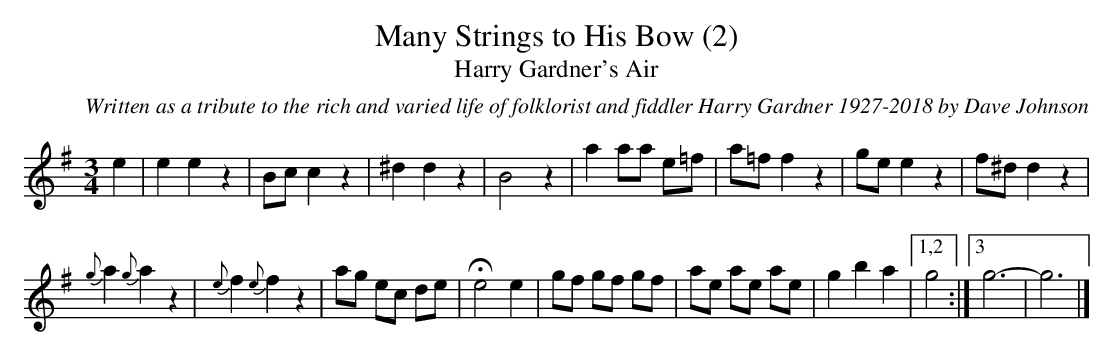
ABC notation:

X:1
T:Many Strings to His Bow (2)
T:Harry Gardner's Air
C:Written as a tribute to the rich and varied life of folklorist and fiddler Harry Gardner 1927-2018 by Dave Johnson
M:3/4
L:1/4
K:Em
e|eez|B/c/cz|^ddz|B2z|aa/a/ e/=f/|a/=f/fz|g/e/ez|f/^d/dz|
{g}a{g}az|{e}f{e}fz|a/g/ e/c/ d/e/|He2e|g/f/ g/f/ g/f/|a/e/  a/e/ a/e/|gba|1,2g2:|3g3-|g3|]
